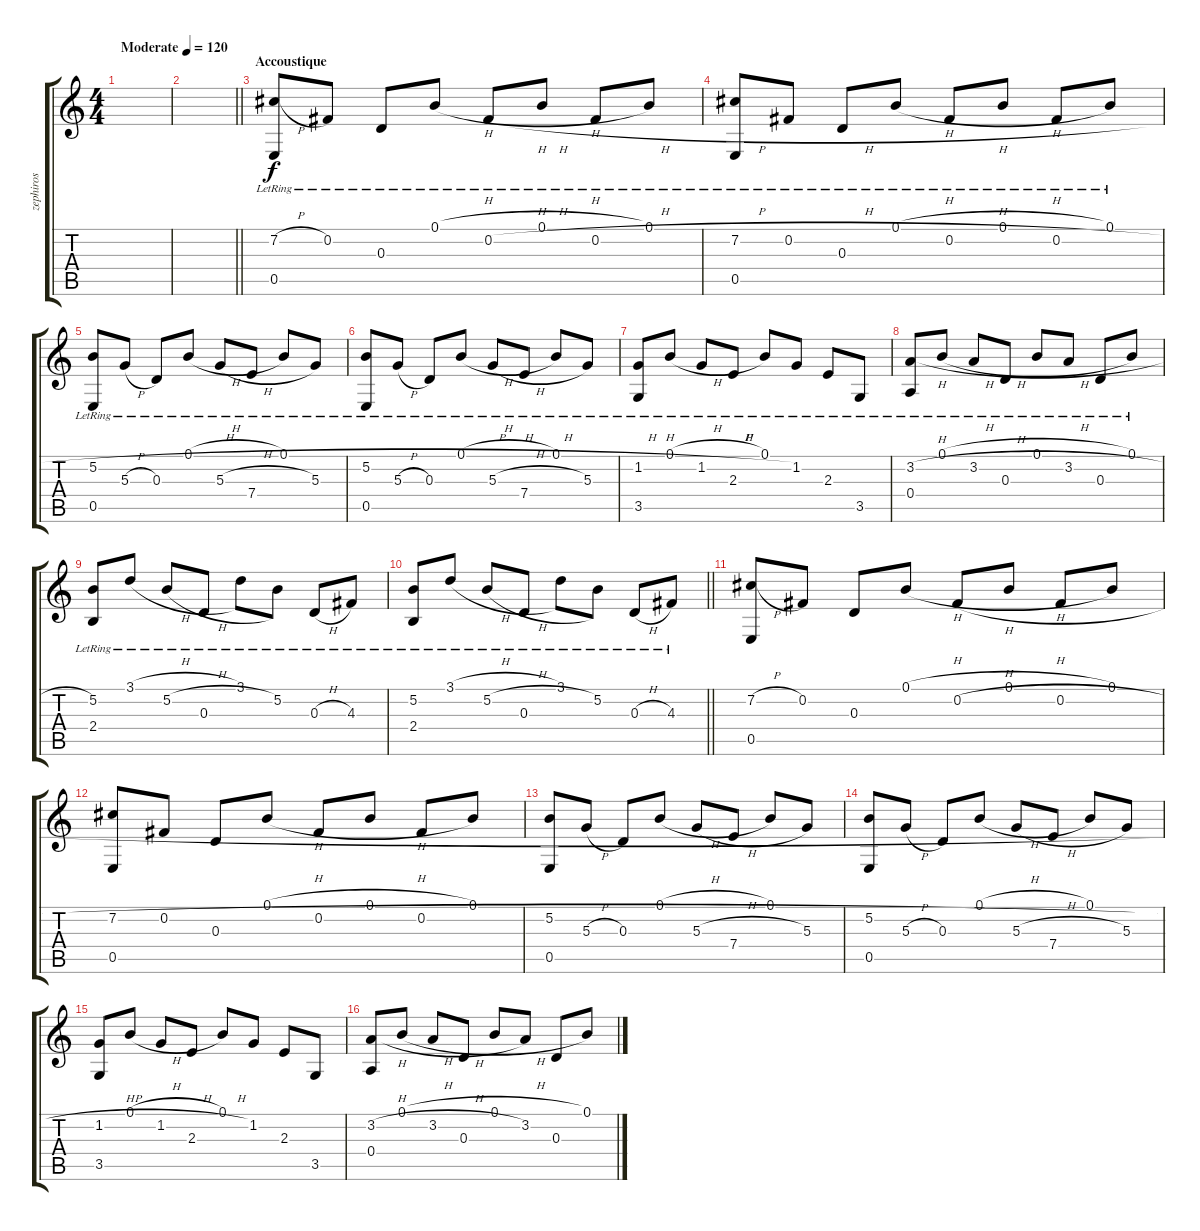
\track ("zephiros" "zephiros") {instrument distortionguitar}
\staff {score tabs}
\tuning (B3 Gb3 D3 A2 E2 B1) {hide}
\ts (4 4)
\tempo (120 "Moderate")
\clef g2
\ks c
|
\barLineRight lightlight
|
\section ("" "Accoustique")
(7.2{h lr} 0.5).8{instrument acousticguitarnylon} 0.2{lr}.8 0.3{lr}.8 0.1{h lr}.8{instrument acousticguitarnylon} 0.2{h lr}.8{instrument acousticguitarnylon} 0.1{h lr}.8 0.2{h lr}.8 0.1{lr}.8 |
(7.2{h lr} 0.5).8{instrument acousticguitarnylon} 0.2{h lr}.8 0.3{lr}.8 0.1{h lr}.8{instrument acousticguitarnylon} 0.2{h lr}.8{instrument acousticguitarnylon} 0.1{h lr}.8 0.2{h lr}.8 0.1{lr}.8 |
(5.2{h lr} 0.5).8 5.3{h lr}.8 0.3{lr}.8 0.1{h lr}.8 5.3{h lr}.8 7.4{lr}.8 0.1{lr}.8 5.3{lr}.8 |
(5.2{h lr} 0.5).8 5.3{h lr}.8 0.3{lr}.8 0.1{h lr}.8 5.3{h lr}.8 7.4{lr}.8 0.1{lr}.8 5.3{lr}.8 |
(1.2{h lr} 3.5).8 0.1{h lr}.8 1.2{h lr}.8 2.3{lr}.8 0.1{lr}.8 1.2{lr}.8 2.3{lr}.8 3.5{lr}.8 |
(3.2{h lr} 0.4).8 0.1{h lr}.8 3.2{h lr}.8 0.3{lr}.8 0.1{h lr}.8 3.2{h lr}.8 0.3{lr}.8 0.1{lr}.8 |
(5.2{lr} 2.4).8 3.1{h lr}.8 5.2{h lr}.8 0.3{lr}.8 3.1{lr}.8 5.2{lr}.8 0.3{h lr}.8 4.3{lr}.8 |
\barLineRight lightlight
(5.2{lr} 2.4).8 3.1{h lr}.8 5.2{h lr}.8 0.3{lr}.8 3.1{lr}.8 5.2{lr}.8 0.3{h lr}.8 4.3{lr}.8 |
(7.2{h} 0.5).8{instrument acousticguitarnylon} 0.2.8 0.3.8 0.1{h}.8{instrument acousticguitarnylon} 0.2{h}.8{instrument acousticguitarnylon} 0.1{h}.8 0.2{h}.8 0.1.8 |
(7.2{h} 0.5).8{instrument acousticguitarnylon} 0.2{h}.8 0.3.8 0.1{h}.8{instrument acousticguitarnylon} 0.2{h}.8{instrument acousticguitarnylon} 0.1{h}.8 0.2{h}.8 0.1.8 |
(5.2{h} 0.5).8 5.3{h}.8 0.3.8 0.1{h}.8 5.3{h}.8 7.4.8 0.1.8 5.3.8 |
(5.2{h} 0.5).8 5.3{h}.8 0.3.8 0.1{h}.8 5.3{h}.8 7.4.8 0.1.8 5.3.8 |
(1.2{h} 3.5).8 0.1{h}.8 1.2{h}.8 2.3.8 0.1.8 1.2.8 2.3.8 3.5.8 |
(3.2{h} 0.4).8 0.1{h}.8 3.2{h}.8 0.3.8 0.1{h}.8 3.2{h}.8 0.3.8 0.1.8
